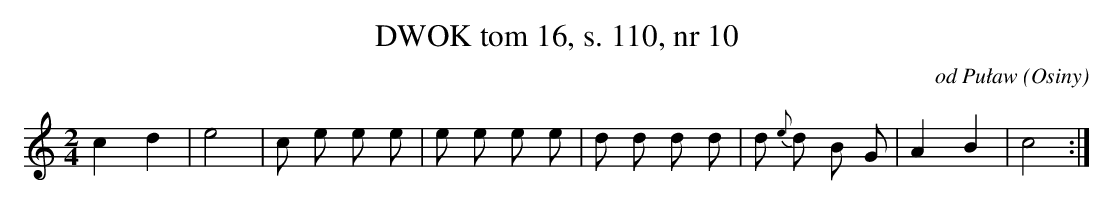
X:1
T: DWOK tom 16, s. 110, nr 10
O: od Puław (Osiny)
L: 1/16
M: 2/4
K: C
c4 d4 | e8 | c2 e2 e2 e2 | e2 e2 e2 e2 | d2 d2 d2 d2 | d2 {e}d2 B2 G2 | A4 B4 | c8 :|
